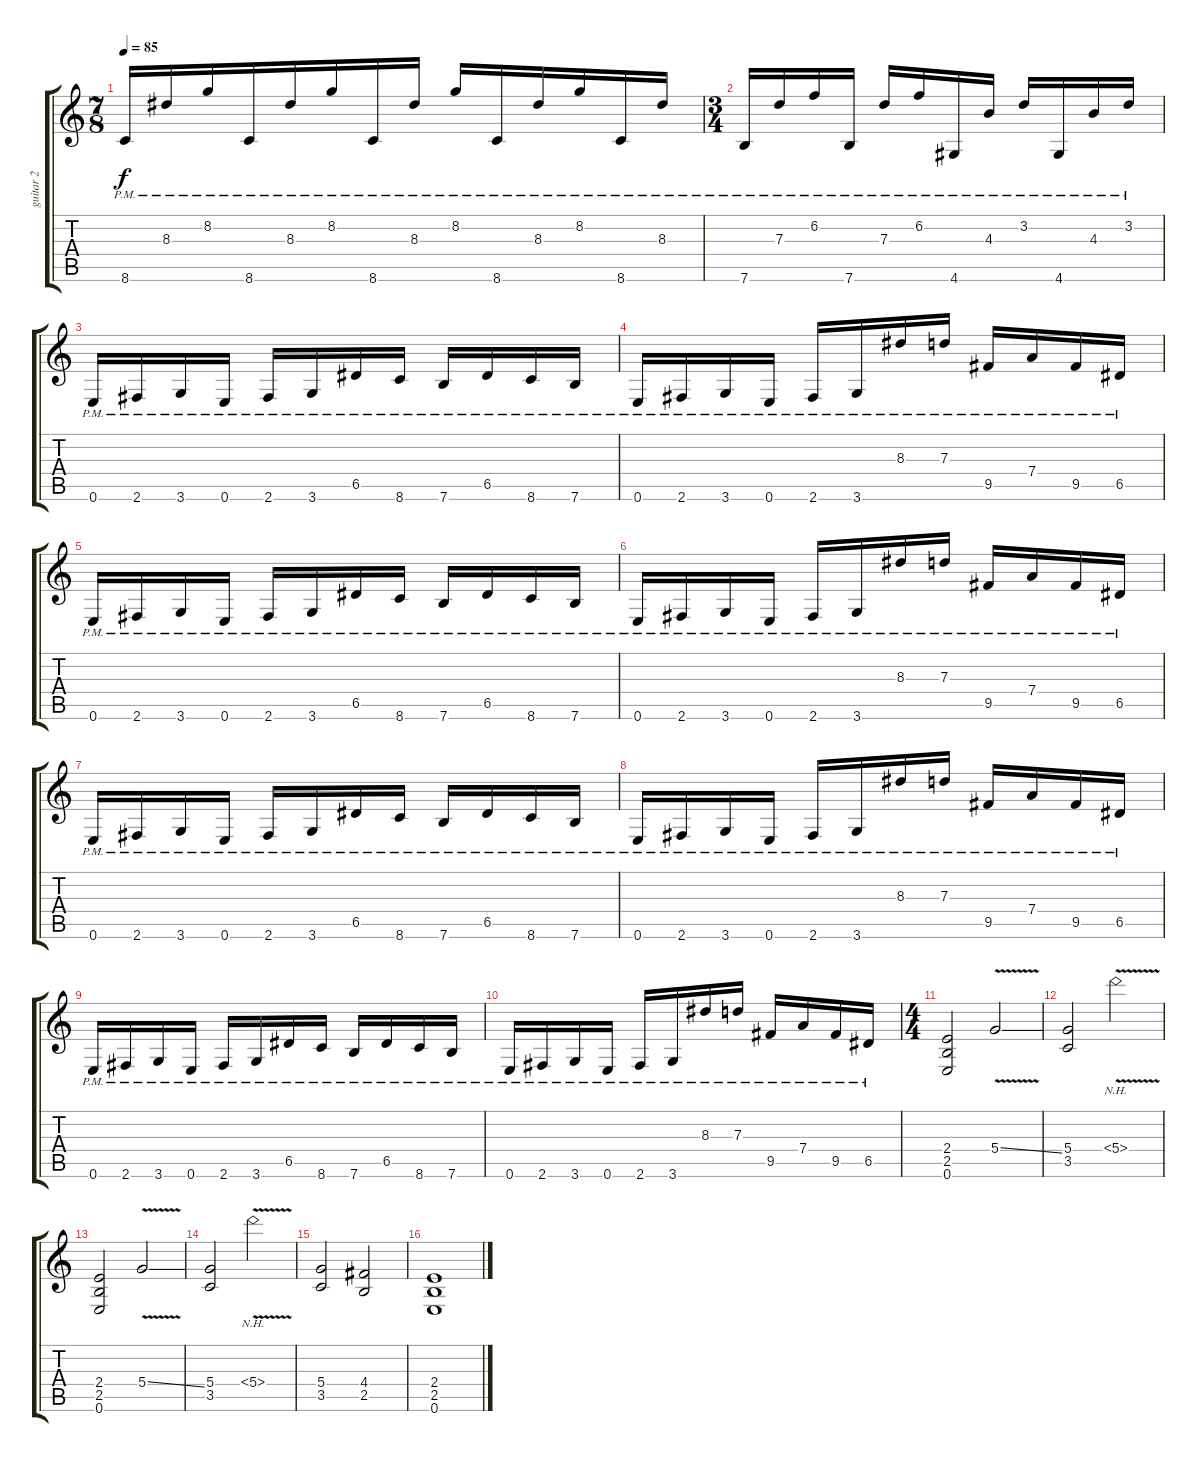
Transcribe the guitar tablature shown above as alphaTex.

\track ("guitar 2" "guitar 2") {instrument distortionguitar}
\staff {score tabs}
\tuning (E4 B3 G3 D3 A2 E2) {hide}
\ts (7 8)
\tempo 85
\clef g2
\ks c
8.6{pm}.16{dy f} 8.3{pm}.16 8.2{pm}.16 8.6{pm}.16 8.3{pm}.16 8.2{pm}.16 8.6{pm}.16 8.3{pm}.16 8.2{pm}.16 8.6{pm}.16 8.3{pm}.16 8.2{pm}.16 8.6{pm}.16 8.3{pm}.16 |
\ts (3 4)
7.6{pm}.16 7.3{pm}.16 6.2{pm}.16 7.6{pm}.16 7.3{pm}.16 6.2{pm}.16 4.6{pm}.16 4.3{pm}.16 3.2{pm}.16 4.6{pm}.16 4.3{pm}.16 3.2{pm}.16 |
0.6{pm}.16 2.6{pm}.16 3.6{pm}.16 0.6{pm}.16 2.6{pm}.16 3.6{pm}.16 6.5{pm}.16 8.6{pm}.16 7.6{pm}.16 6.5{pm}.16 8.6{pm}.16 7.6{pm}.16 |
0.6{pm}.16 2.6{pm}.16 3.6{pm}.16 0.6{pm}.16 2.6{pm}.16 3.6{pm}.16 8.3{pm}.16 7.3{pm}.16 9.5{pm}.16 7.4{pm}.16 9.5{pm}.16 6.5{pm}.16 |
0.6{pm}.16 2.6{pm}.16 3.6{pm}.16 0.6{pm}.16 2.6{pm}.16 3.6{pm}.16 6.5{pm}.16 8.6{pm}.16 7.6{pm}.16 6.5{pm}.16 8.6{pm}.16 7.6{pm}.16 |
0.6{pm}.16 2.6{pm}.16 3.6{pm}.16 0.6{pm}.16 2.6{pm}.16 3.6{pm}.16 8.3{pm}.16 7.3{pm}.16 9.5{pm}.16 7.4{pm}.16 9.5{pm}.16 6.5{pm}.16 |
0.6{pm}.16 2.6{pm}.16 3.6{pm}.16 0.6{pm}.16 2.6{pm}.16 3.6{pm}.16 6.5{pm}.16 8.6{pm}.16 7.6{pm}.16 6.5{pm}.16 8.6{pm}.16 7.6{pm}.16 |
0.6{pm}.16 2.6{pm}.16 3.6{pm}.16 0.6{pm}.16 2.6{pm}.16 3.6{pm}.16 8.3{pm}.16 7.3{pm}.16 9.5{pm}.16 7.4{pm}.16 9.5{pm}.16 6.5{pm}.16 |
0.6{pm}.16 2.6{pm}.16 3.6{pm}.16 0.6{pm}.16 2.6{pm}.16 3.6{pm}.16 6.5{pm}.16 8.6{pm}.16 7.6{pm}.16 6.5{pm}.16 8.6{pm}.16 7.6{pm}.16 |
0.6{pm}.16 2.6{pm}.16 3.6{pm}.16 0.6{pm}.16 2.6{pm}.16 3.6{pm}.16 8.3{pm}.16 7.3{pm}.16 9.5{pm}.16 7.4{pm}.16 9.5{pm}.16 6.5{pm}.16 |
\ts (4 4)
(2.4 2.5 0.6).2 5.4{v ss}.2 |
(5.4 3.5).2 5.4{nh v}.2 |
(2.4 2.5 0.6).2 5.4{v ss}.2 |
(5.4 3.5).2 5.4{nh v}.2 |
(5.4 3.5).2 (4.4 2.5).2 |
(2.4 2.5 0.6).1
